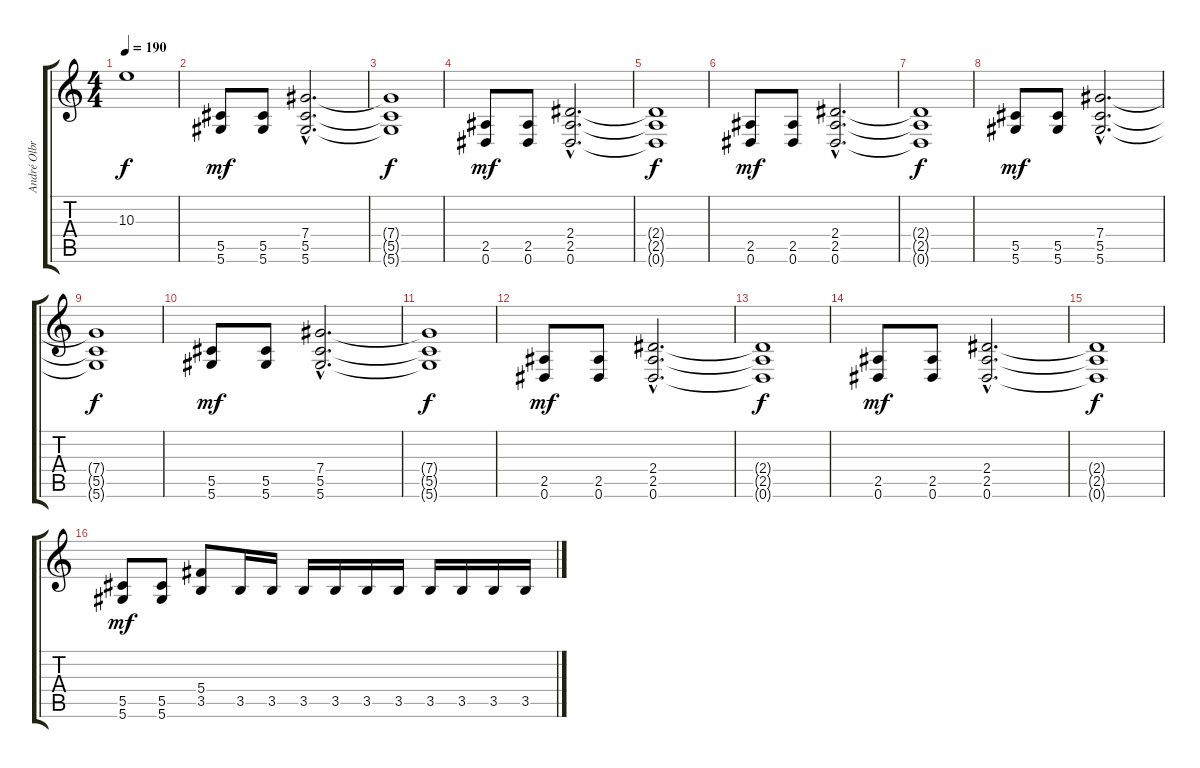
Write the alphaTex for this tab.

\track ("André Olbrich" "André Olbr") {instrument distortionguitar}
\staff {score tabs}
\tuning (Eb4 Bb3 Gb3 Db3 Ab2 Eb2) {hide}
\ts (4 4)
\tempo 190
\clef g2
\ks c
10.3{t}.1{dy f} |
(5.5 5.6).8{dy mf} (5.5 5.6).8 (7.4{hac} 5.5{hac} 5.6{hac}).2{d} |
(7.4{t} 5.5{t} 5.6{t}).1{dy f} |
(2.5 0.6).8{dy mf} (2.5 0.6).8 (2.4{hac} 2.5{hac} 0.6{hac}).2{d} |
(2.4{t} 2.5{t} 0.6{t}).1{dy f} |
(2.5 0.6).8{dy mf} (2.5 0.6).8 (2.4{hac} 2.5{hac} 0.6{hac}).2{d} |
(2.4{t} 2.5{t} 0.6{t}).1{dy f} |
(5.5 5.6).8{dy mf} (5.5 5.6).8 (7.4{hac} 5.5{hac} 5.6{hac}).2{d} |
(7.4{t} 5.5{t} 5.6{t}).1{dy f} |
(5.5 5.6).8{dy mf} (5.5 5.6).8 (7.4{hac} 5.5{hac} 5.6{hac}).2{d} |
(7.4{t} 5.5{t} 5.6{t}).1{dy f} |
(2.5 0.6).8{dy mf} (2.5 0.6).8 (2.4{hac} 2.5{hac} 0.6{hac}).2{d} |
(2.4{t} 2.5{t} 0.6{t}).1{dy f} |
(2.5 0.6).8{dy mf} (2.5 0.6).8 (2.4{hac} 2.5{hac} 0.6{hac}).2{d} |
(2.4{t} 2.5{t} 0.6{t}).1{dy f} |
(5.5 5.6).8{dy mf} (5.5 5.6).8 (5.4 3.5).8 3.5.16 3.5.16 3.5.16 3.5.16 3.5.16 3.5.16 3.5.16 3.5.16 3.5.16 3.5.16
